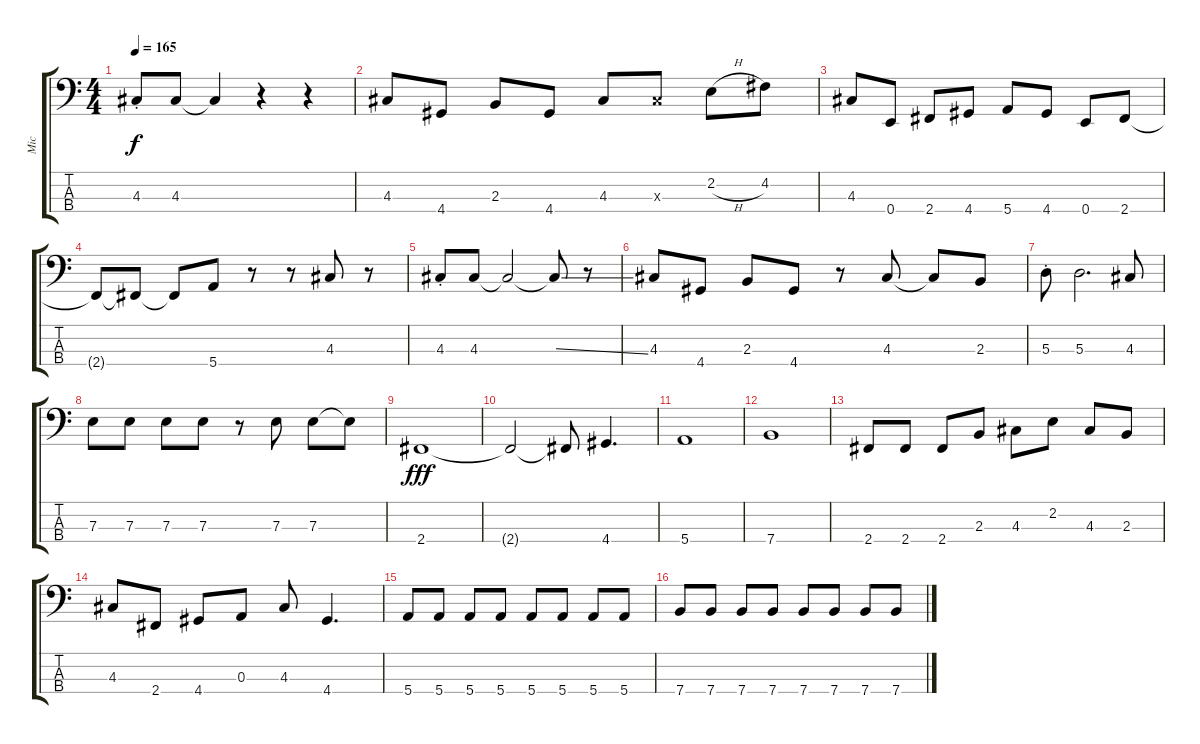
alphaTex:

\track ("Mic" "Mic") {instrument electricbassfinger}
\staff {score tabs}
\tuning (G2 D2 A1 E1) {hide}
\ts (4 4)
\tempo 165
\clef f4
\ks c
4.3{st}.8{dy f} 4.3.8 4.3{t}.4 r.4 r.4 |
4.3.8 4.4.8 2.3.8 4.4.8 4.3.8 4.3{x}.8 2.2{h}.8 4.2.8 |
4.3.8 0.4.8 2.4.8 4.4.8 5.4.8 4.4.8 0.4.8 2.4.8 |
2.4{t}.8 2.4{t}.8 2.4{t}.8 5.4.8 r.8 r.8 4.3.8 r.8 |
4.3{st}.8 4.3.8 4.3{t}.2 4.3{ss t}.8 r.8 |
4.3.8 4.4.8 2.3.8 4.4.8 r.8 4.3.8 4.3{t}.8 2.3.8 |
5.3{st}.8 5.3.2{d} 4.3.8 |
7.3.8 7.3.8 7.3.8 7.3.8 r.8 7.3.8 7.3.8 7.3{t}.8 |
2.4.1{dy fff} |
2.4{t}.2 2.4{t}.8 4.4.4{d} |
5.4.1 |
7.4.1 |
2.4.8 2.4.8 2.4.8 2.3.8 4.3.8 2.2.8 4.3.8 2.3.8 |
4.3.8 2.4.8 4.4.8 0.3.8 4.3.8 4.4.4{d} |
5.4.8 5.4.8 5.4.8 5.4.8 5.4.8 5.4.8 5.4.8 5.4.8 |
7.4.8 7.4.8 7.4.8 7.4.8 7.4.8 7.4.8 7.4.8 7.4.8
